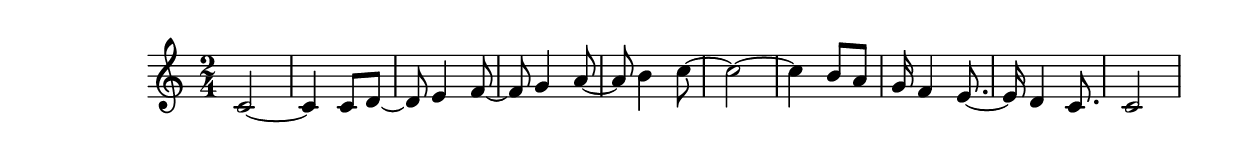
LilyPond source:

\version "2.6.0"

\header{
texidoc="

If the @code{Note_heads_engraver} is replaced by the @code{Completion_heads_engraver}, notes that cross bar lines are split into tied notes.

"
}

\layout { raggedright= ##t }



\score{
  \relative c'{
  \time 2/4

  c2. c8 d4 e f g a b c2.. b8 a g16 f4 e d c8. c2 
  }
  \layout{
    \context{
      \Voice
      \remove "Note_heads_engraver"
      \consists "Completion_heads_engraver"
    }
  }
}
